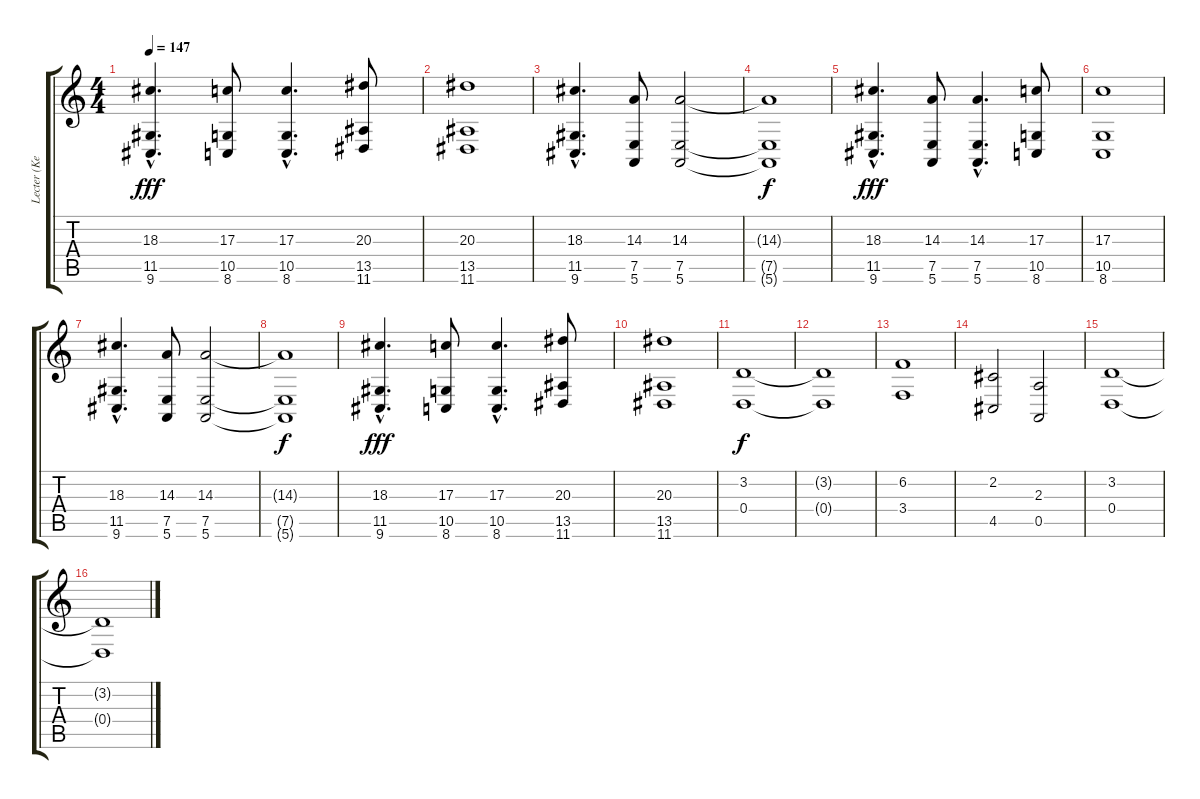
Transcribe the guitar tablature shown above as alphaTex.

\track ("Lecter (KeybLeft)" "Lecter (Ke") {instrument pad4choir}
\staff {score tabs}
\tuning (E4 B3 G3 D3 A2 E2) {hide}
\ts (4 4)
\tempo 147
\clef g2
\ks c
(18.3{hac} 11.5{hac} 9.6{hac}).4{d dy fff} (17.3 10.5 8.6).8 (17.3{hac} 10.5{hac} 8.6{hac}).4{d} (20.3 13.5 11.6).8 |
(20.3 13.5 11.6).1 |
(18.3{hac} 11.5{hac} 9.6{hac}).4{d} (14.3 7.5 5.6).8 (14.3 7.5 5.6).2 |
(14.3{t} 7.5{t} 5.6{t}).1{dy f} |
(18.3{hac} 11.5{hac} 9.6{hac}).4{d dy fff} (14.3 7.5 5.6).8 (14.3{hac} 7.5{hac} 5.6{hac}).4{d} (17.3 10.5 8.6).8 |
(17.3 10.5 8.6).1 |
(18.3{hac} 11.5{hac} 9.6{hac}).4{d} (14.3 7.5 5.6).8 (14.3 7.5 5.6).2 |
(14.3{t} 7.5{t} 5.6{t}).1{dy f} |
(18.3{hac} 11.5{hac} 9.6{hac}).4{d dy fff} (17.3 10.5 8.6).8 (17.3{hac} 10.5{hac} 8.6{hac}).4{d} (20.3 13.5 11.6).8 |
(20.3 13.5 11.6).1 |
(3.2 0.4).1{dy f} |
(3.2{t} 0.4{t}).1 |
(6.2 3.4).1 |
(2.2 4.5).2 (2.3 0.5).2 |
(3.2 0.4).1 |
(3.2{t} 0.4{t}).1
